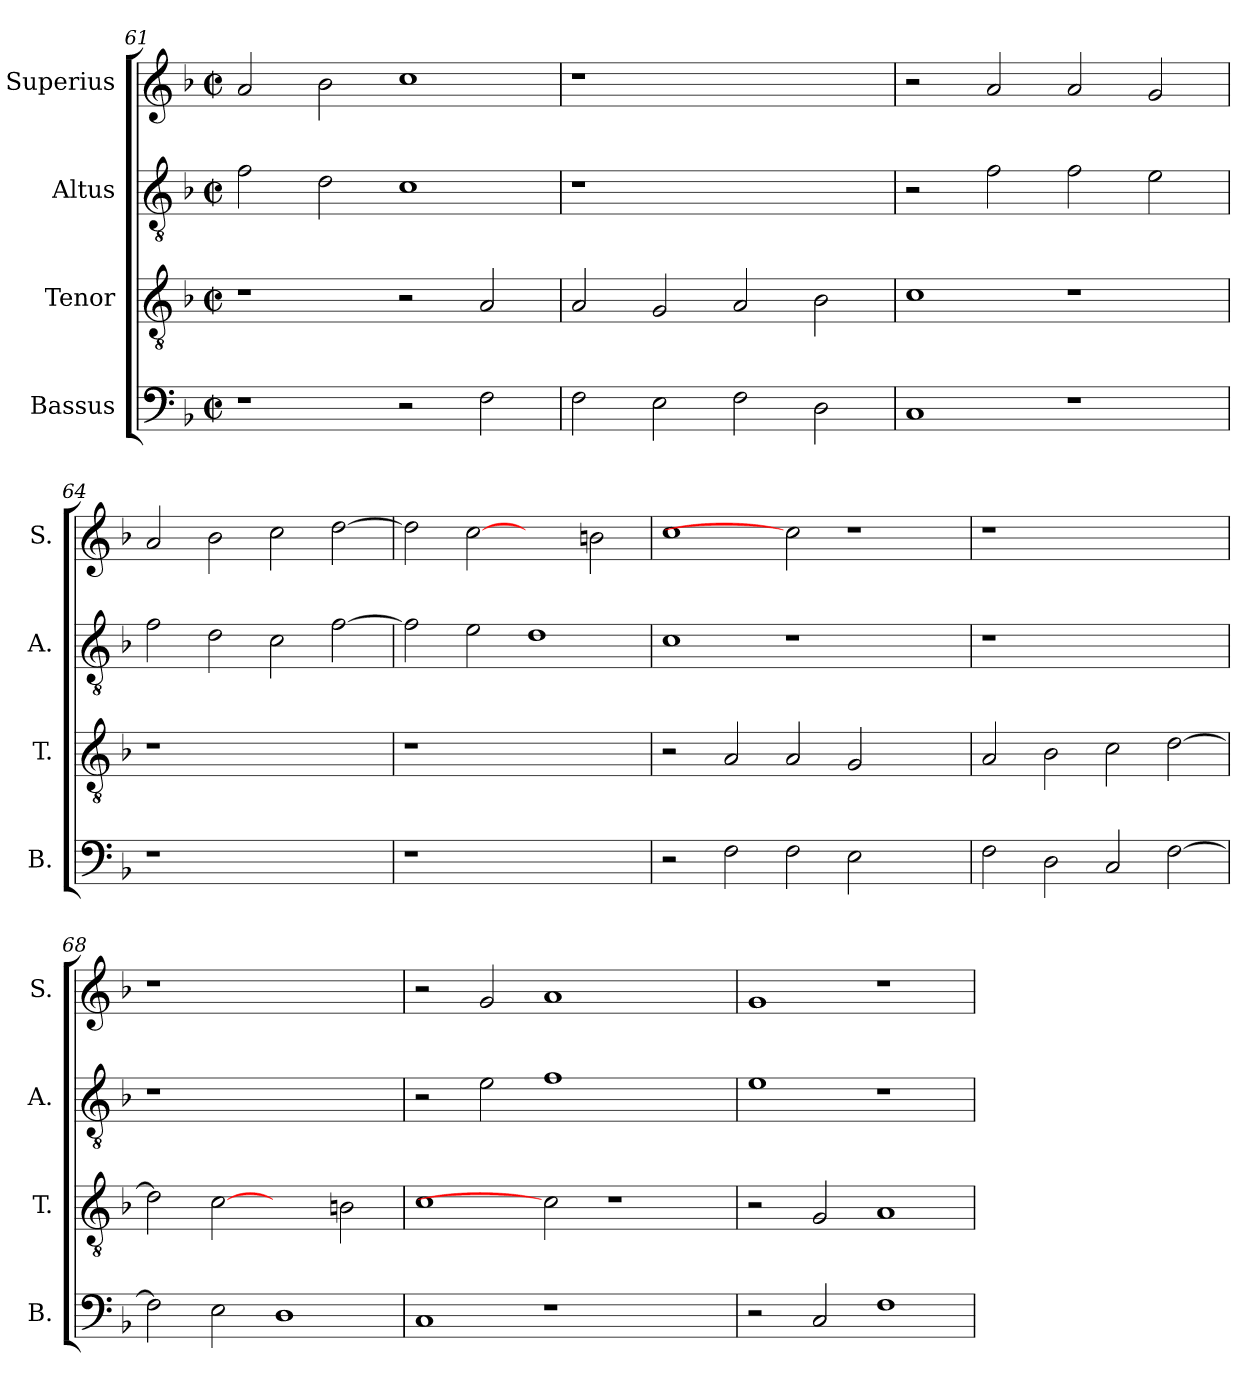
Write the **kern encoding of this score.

**kern	**kern	**kern	**kern
*part4	*part3	*part2	*part1
*staff4	*staff3	*staff2	*staff1
*I"Bassus	*I"Tenor	*I"Altus	*I"Superius
*I'B.	*I'T.	*I'A.	*I'S.
*clefF4	*clefGv2	*clefGv2	*clefG2
*	*ITrd7c12	*ITrd7c12	*
*k[b-]	*k[b-]	*k[b-]	*k[b-]
*F:	*F:	*F:	*F:
*M2/2	*M2/2	*M2/2	*M2/2
*met(c|)	*met(c|)	*met(c|)	*met(c|)
=61	=61	=61	=61
1r	1r	2Fi\	2ai/
.	.	2Di\	2b-i\
2r	2r	1Ci	1cci
2Fi\	2AAi/	.	.
=62	=62	=62	=62
!	!	!LO:N:vis=1	!LO:N:vis=1
2Fi\	2AAi/	1r	1r
2Ei\	2GGi/	.	.
2Fi\	2AAi/	1ryy	1ryy
2Di\	2BB-i\	.	.
!!LO:LB:g=z
=63	=63	=63	=63
1Ci	1Ci	2r	2r
.	.	2Fi\	2ai/
1r	1r	2Fi\	2ai/
.	.	2Ei\	2gi/
=64	=64	=64	=64
!LO:N:vis=1	!LO:N:vis=1	!	!
1r	1r	2Fi\	2ai/
.	.	2Di\	2b-i\
1ryy	1ryy	2Ci\	2cci\
.	.	[>2Fi\	[>2ddi\
=65	=65	=65	=65
!LO:N:vis=1	!LO:N:vis=1	!	!
1r	1r	2Fi\]	2ddi\]
.	.	2Ei\	[2cci
1ryy	1ryy	1Di	2ryy
.	.	.	2bni\
=66	=66	=66	=66
2r	2r	1Ci	1cci
2Fi\	2AAi/	.	.
2Fi\	2AAi/	1r	2cci]
2Ei\	2GGi/	.	1r
2ryy	2ryy	2ryy	.
=67	=67	=67	=67
!	!	!LO:N:vis=1	!LO:N:vis=1
2Fi\	2AAi/	1r	1r
2Di\	2BB-i\	.	.
2Ci/	2Ci\	1ryy	1ryy
[>2Fi\	[>2Di\	.	.
!!LO:PB:g=z
=68	=68	=68	=68
!	!	!LO:N:vis=1	!LO:N:vis=1
2Fi\]	2Di\]	1r	1r
2Ei\	[2Ci	.	.
1Di	2ryy	1ryy	1ryy
.	2BBni\	.	.
=69	=69	=69	=69
1Ci	1Ci	2r	2r
.	.	2Ei\	2gi/
1r	2Ci]	1Fi	1ai
.	1r	.	.
2ryy	.	2ryy	2ryy
=70	=70	=70	=70
2r	2r	1Ei	1gi
2Ci/	2GGi/	.	.
1Fi	1AAi	1r	1r
=	=	=	=
*-	*-	*-	*-
